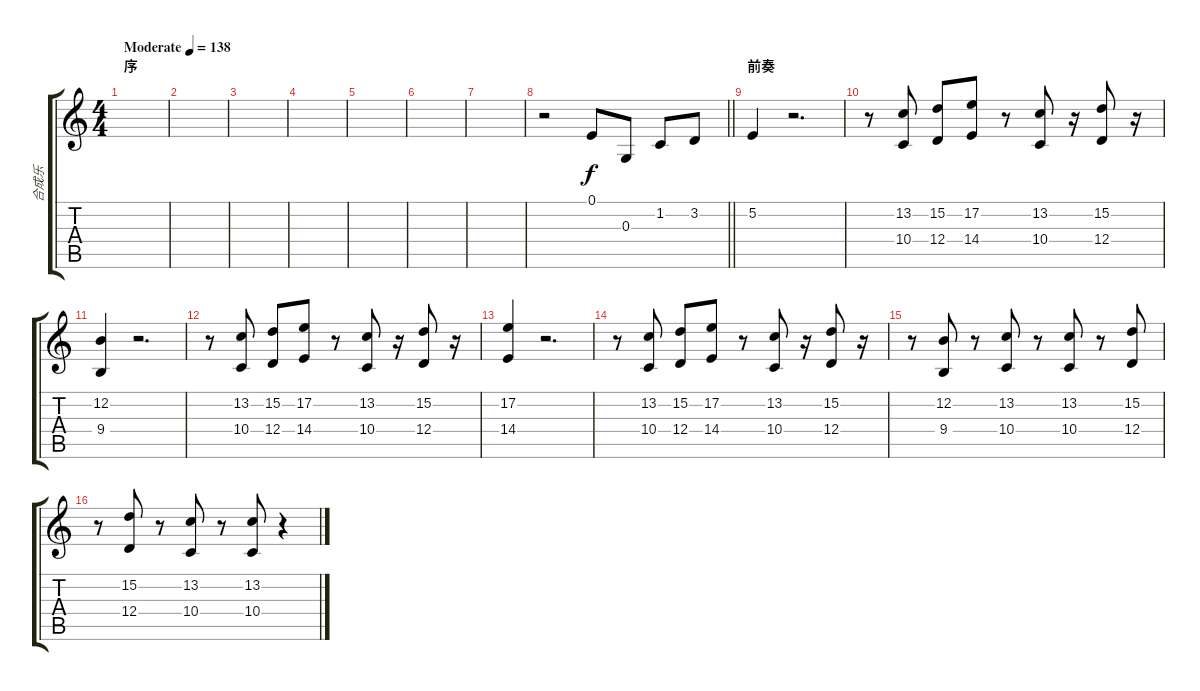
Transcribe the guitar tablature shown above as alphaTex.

\track ("合成乐" "合成乐") {instrument pad4choir}
\staff {score tabs}
\tuning (E4 B3 G3 D3 A2 E2) {hide}
\ts (4 4)
\section ("" "序")
\tempo (138 "Moderate")
\clef g2
\ks c
|
|
|
|
|
|
|
\barLineRight lightlight
r.2 0.1.8 0.3.8 1.2.8 3.2.8 |
\section ("" "前奏")
5.2.4 r.2{d} |
r.8 (13.2 10.4).8 (15.2 12.4).8 (17.2 14.4).8 r.8 (13.2 10.4).8 r.16 (15.2 12.4).8 r.16 |
(12.2 9.4).4 r.2{d} |
r.8 (13.2 10.4).8 (15.2 12.4).8 (17.2 14.4).8 r.8 (13.2 10.4).8 r.16 (15.2 12.4).8 r.16 |
(17.2 14.4).4 r.2{d} |
r.8 (13.2 10.4).8 (15.2 12.4).8 (17.2 14.4).8 r.8 (13.2 10.4).8 r.16 (15.2 12.4).8 r.16 |
r.8 (12.2 9.4).8 r.8 (13.2 10.4).8 r.8 (13.2 10.4).8 r.8 (15.2 12.4).8 |
r.8 (15.2 12.4).8 r.8 (13.2 10.4).8 r.8 (13.2 10.4).8 r.4
